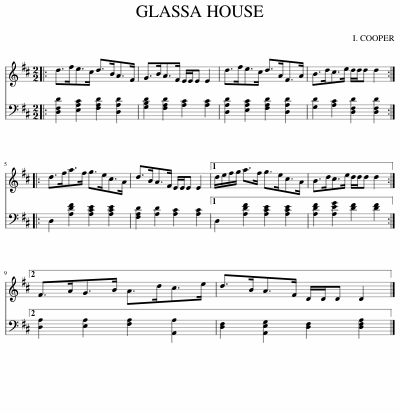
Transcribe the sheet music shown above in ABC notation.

X:1
%%score 1 2
L:1/8
M:2/2
I:linebreak $
K:D
V:1 treble
V:2 bass
V:1
|: d>fe>c d>BA>F | G>BA>F E/E/E E2 | d>fe>c d>AF>A | B>dc>e d/d/d d2 ::$ d>fa>f g>ec>A | %5
 d>BA>F E/E/E E2 |1 d/e/f/g/ a>f g>ec>A | B>dc>e d/d/d d2 :|2$ F>AG>B A>dc>e | d>BA>F D/D/D D2 |] %10
V:2
|: [D,F,D]2 [E,A,C]2 [F,A,D]2 [D,A,D]2 | [G,B,D]2 [F,A,D]2 [A,C]2 [A,C]2 | [D,A,D]2 [E,A,C]2 [F,A,D]2 [D,A,D]2 | [G,D]2 [A,C]2 [D,F,D]2 [D,F,D]2 ::$ D,2 [A,DF]2 [A,CE]2 [A,CE]2 | %5
 [F,A,D]2 [A,D]2 [A,C]2 [A,C]2 |1 D,2 [A,DF]2 [A,CE]2 [A,CE]2 | [A,DF]2 [A,EG]2 [DF]2 [DF]2 :|2$ [D,A,]2 [E,A,]2 [F,A,]2 [A,,A,]2 | [D,F,]2 [A,,E,G,]2 [D,F,]2 [D,F,A,]2 |] %10
